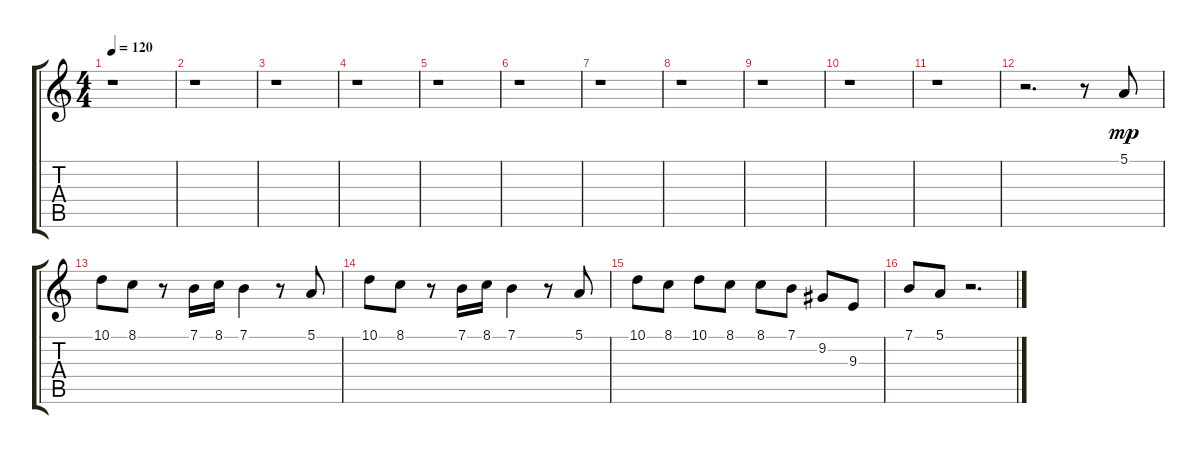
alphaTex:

\track "" {instrument lead3calliope}
\staff {score tabs}
\tuning (E4 B3 G3 D3 A2 E2) {hide}
\ts (4 4)
\tempo 120
\clef g2
\ks c
r.1{dy mp} |
r.1 |
r.1 |
r.1 |
r.1 |
r.1 |
r.1 |
r.1 |
r.1 |
r.1 |
r.1 |
r.2{d} r.8 5.1.8 |
10.1.8 8.1.8 r.8 7.1.16 8.1.16 7.1.4 r.8 5.1.8 |
10.1.8 8.1.8 r.8 7.1.16 8.1.16 7.1.4 r.8 5.1.8 |
10.1.8 8.1.8 10.1.8 8.1.8 8.1.8 7.1.8 9.2.8 9.3.8 |
7.1.8 5.1.8 r.2{d}
